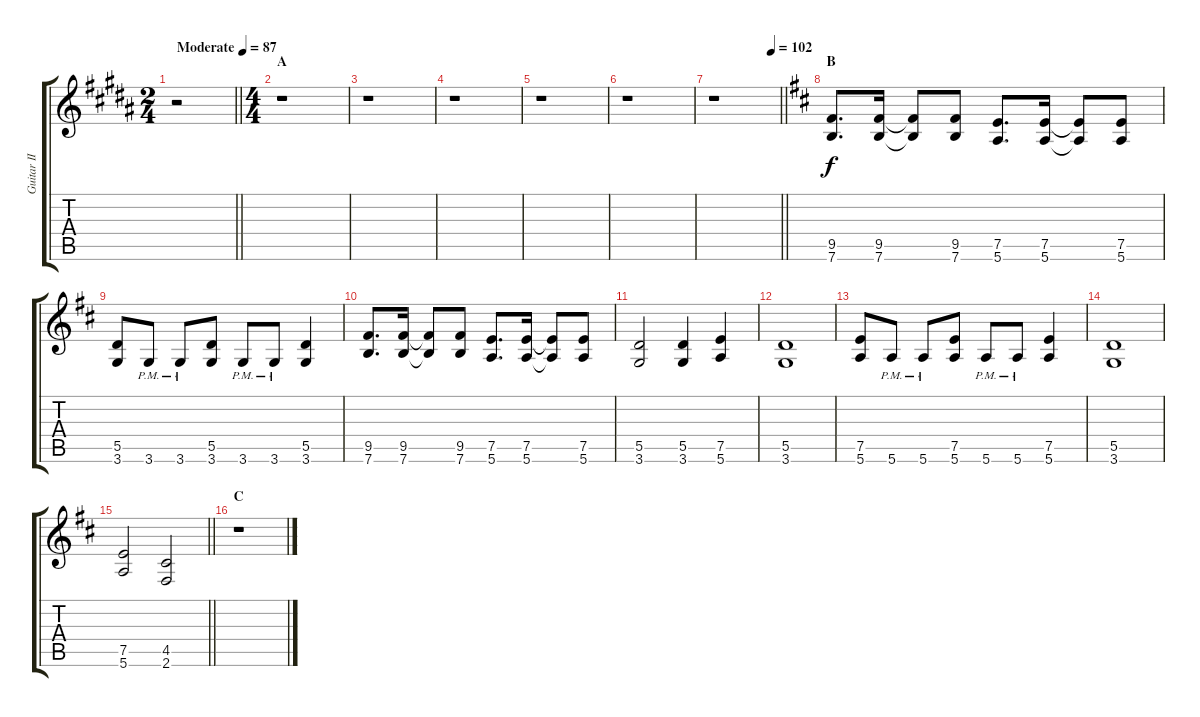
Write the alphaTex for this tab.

\track ("Guitar II" "Guitar II") {instrument overdrivenguitar}
\staff {score tabs}
\tuning (E4 B3 G3 D3 A2 E2) {hide}
\ts (2 4)
\tempo (87 "Moderate")
\clef g2
\barLineRight lightlight
\ks b
r.2{dy f instrument overdrivenguitar} |
\ts (4 4)
\section ("" "A")
r.1 |
r.1 |
r.1 |
r.1 |
r.1 |
\tempo (102 0.875)
\barLineRight lightlight
r.1 |
\section ("" "B")
\ks d
(9.5 7.6).8{d} (9.5 7.6).16 (9.5{t} 7.6{t}).8 (9.5 7.6).8 (7.5 5.6).8{d} (7.5 5.6).16 (7.5{t} 5.6{t}).8 (7.5 5.6).8 |
(5.5 3.6).8 3.6{pm}.8 3.6{pm}.8 (5.5 3.6).8 3.6{pm}.8 3.6{pm}.8 (5.5 3.6).4 |
(9.5 7.6).8{d} (9.5 7.6).16 (9.5{t} 7.6{t}).8 (9.5 7.6).8 (7.5 5.6).8{d} (7.5 5.6).16 (7.5{t} 5.6{t}).8 (7.5 5.6).8 |
(5.5 3.6).2 (5.5 3.6).4 (7.5 5.6).4 |
(5.5 3.6).1 |
(7.5 5.6).8 5.6{pm}.8 5.6{pm}.8 (7.5 5.6).8 5.6{pm}.8 5.6{pm}.8 (7.5 5.6).4 |
(5.5 3.6).1 |
\barLineRight lightlight
(7.5 5.6).2 (4.5 2.6).2 |
\section ("" "C")
r.1
